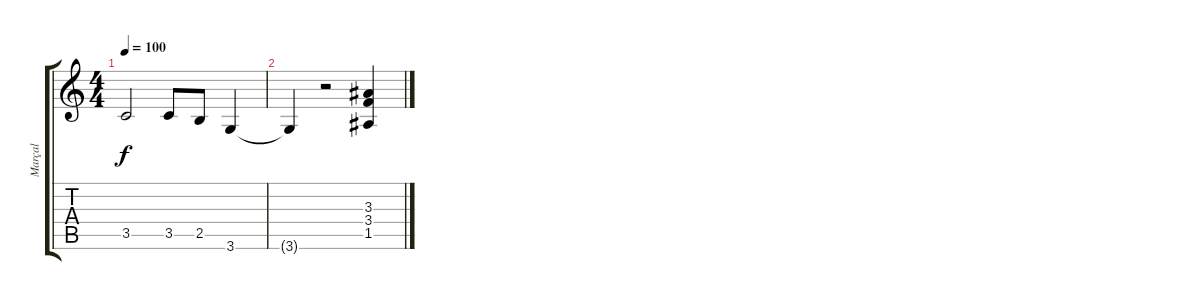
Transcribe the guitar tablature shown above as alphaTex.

\track ("Marçal" "Marçal") {instrument distortionguitar}
\staff {score tabs}
\tuning (E4 B3 G3 D3 A2 E2) {hide}
\ts (4 4)
\tempo 100
\clef g2
\ks c
3.5.2{dy f} 3.5.8 2.5.8 3.6.4 |
3.6{t}.4 r.2 (3.3 3.4 1.5).4
